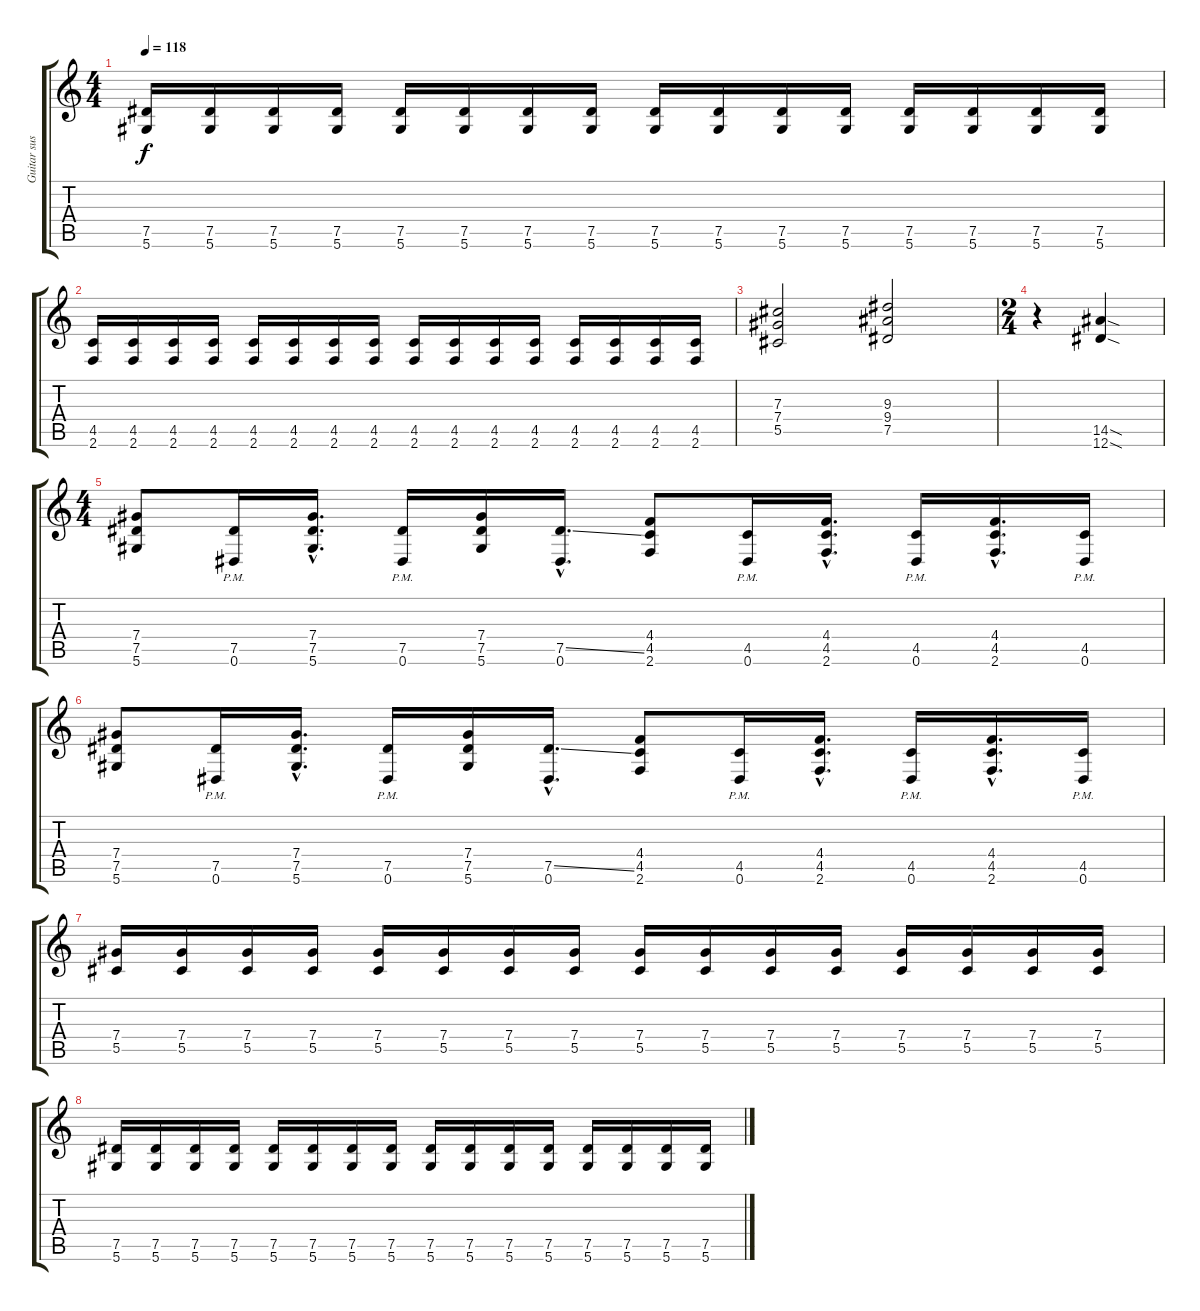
\track ("Guitar sustain" "Guitar sus") {instrument overdrivenguitar}
\staff {score tabs}
\tuning (Eb4 Bb3 Gb3 Db3 Ab2 Eb2) {hide}
\ts (4 4)
\tempo 118
\clef g2
\ks c
(7.5 5.6).16{dy f} (7.5 5.6).16 (7.5 5.6).16 (7.5 5.6).16 (7.5 5.6).16 (7.5 5.6).16 (7.5 5.6).16 (7.5 5.6).16 (7.5 5.6).16 (7.5 5.6).16 (7.5 5.6).16 (7.5 5.6).16 (7.5 5.6).16 (7.5 5.6).16 (7.5 5.6).16 (7.5 5.6).16 |
(4.5 2.6).16 (4.5 2.6).16 (4.5 2.6).16 (4.5 2.6).16 (4.5 2.6).16 (4.5 2.6).16 (4.5 2.6).16 (4.5 2.6).16 (4.5 2.6).16 (4.5 2.6).16 (4.5 2.6).16 (4.5 2.6).16 (4.5 2.6).16 (4.5 2.6).16 (4.5 2.6).16 (4.5 2.6).16 |
(7.3 7.4 5.5).2 (9.3 9.4 7.5).2 |
\ts (2 4)
r.4 (14.5{sod} 12.6{sod}).4 |
\ts (4 4)
(7.4 7.5 5.6).8 (7.5{pm} 0.6{pm}).16 (7.4{hac} 7.5{hac} 5.6{hac}).16{d} (7.5{pm} 0.6{pm}).16 (7.4 7.5 5.6).16 (7.5{ss hac} 0.6{hac}).16{d} (4.4 4.5 2.6).8 (4.5{pm} 0.6{pm}).16 (4.4{hac} 4.5{hac} 2.6{hac}).16{d} (4.5{pm} 0.6{pm}).16 (4.4{hac} 4.5{hac} 2.6{hac}).16{d} (4.5{pm} 0.6{pm}).16 |
(7.4 7.5 5.6).8 (7.5{pm} 0.6{pm}).16 (7.4{hac} 7.5{hac} 5.6{hac}).16{d} (7.5{pm} 0.6{pm}).16 (7.4 7.5 5.6).16 (7.5{ss hac} 0.6{hac}).16{d} (4.4 4.5 2.6).8 (4.5{pm} 0.6{pm}).16 (4.4{hac} 4.5{hac} 2.6{hac}).16{d} (4.5{pm} 0.6{pm}).16 (4.4{hac} 4.5{hac} 2.6{hac}).16{d} (4.5{pm} 0.6{pm}).16 |
(7.4 5.5).16 (7.4 5.5).16 (7.4 5.5).16 (7.4 5.5).16 (7.4 5.5).16 (7.4 5.5).16 (7.4 5.5).16 (7.4 5.5).16 (7.4 5.5).16 (7.4 5.5).16 (7.4 5.5).16 (7.4 5.5).16 (7.4 5.5).16 (7.4 5.5).16 (7.4 5.5).16 (7.4 5.5).16 |
(7.5 5.6).16 (7.5 5.6).16 (7.5 5.6).16 (7.5 5.6).16 (7.5 5.6).16 (7.5 5.6).16 (7.5 5.6).16 (7.5 5.6).16 (7.5 5.6).16 (7.5 5.6).16 (7.5 5.6).16 (7.5 5.6).16 (7.5 5.6).16 (7.5 5.6).16 (7.5 5.6).16 (7.5 5.6).16
